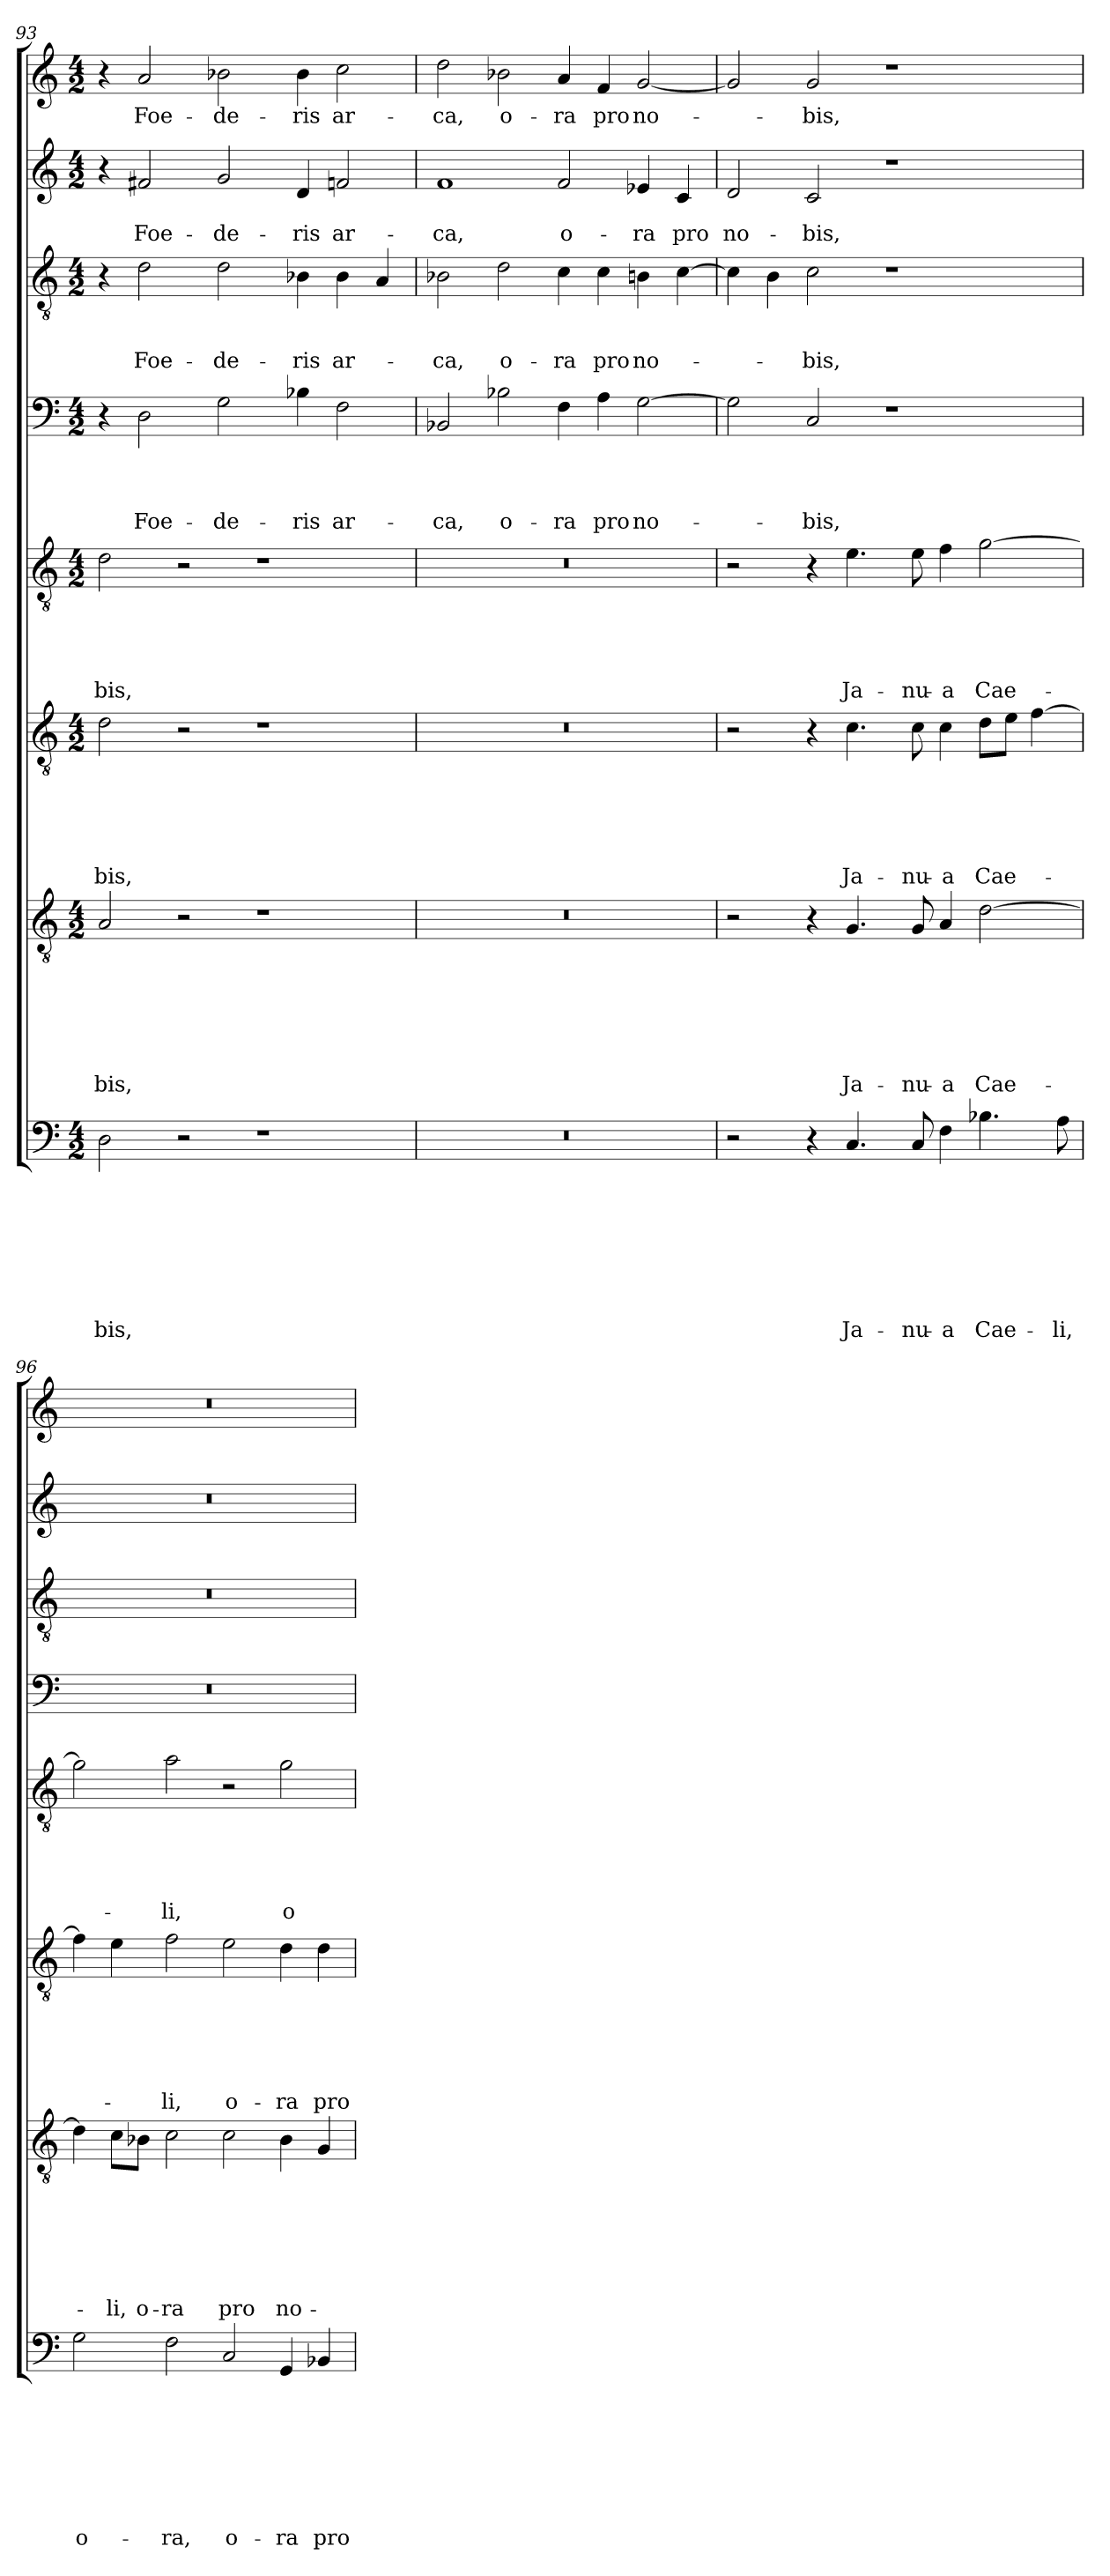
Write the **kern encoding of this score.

**kern	**text	**text	**text	**text	**text	**text	**text	**text	**kern	**text	**text	**text	**text	**text	**text	**text	**kern	**text	**text	**text	**text	**text	**text	**kern	**text	**text	**text	**text	**text	**kern	**text	**text	**text	**text	**kern	**text	**text	**text	**kern	**text	**text	**kern	**text
*part8	*part8	*part8	*part8	*part8	*part8	*part8	*part8	*part8	*part7	*part7	*part7	*part7	*part7	*part7	*part7	*part7	*part6	*part6	*part6	*part6	*part6	*part6	*part6	*part5	*part5	*part5	*part5	*part5	*part5	*part4	*part4	*part4	*part4	*part4	*part3	*part3	*part3	*part3	*part2	*part2	*part2	*part1	*part1
*staff8	*staff8	*staff8	*staff8	*staff8	*staff8	*staff8	*staff8	*staff8	*staff7	*staff7	*staff7	*staff7	*staff7	*staff7	*staff7	*staff7	*staff6	*staff6	*staff6	*staff6	*staff6	*staff6	*staff6	*staff5	*staff5	*staff5	*staff5	*staff5	*staff5	*staff4	*staff4	*staff4	*staff4	*staff4	*staff3	*staff3	*staff3	*staff3	*staff2	*staff2	*staff2	*staff1	*staff1
*clefF4	*	*	*	*	*	*	*	*	*clefGv2	*	*	*	*	*	*	*	*clefGv2	*	*	*	*	*	*	*clefGv2	*	*	*	*	*	*clefF4	*	*	*	*	*clefGv2	*	*	*	*clefG2	*	*	*clefG2	*
*k[]	*	*	*	*	*	*	*	*	*k[]	*	*	*	*	*	*	*	*k[]	*	*	*	*	*	*	*k[]	*	*	*	*	*	*k[]	*	*	*	*	*k[]	*	*	*	*k[]	*	*	*k[]	*
*a:	*	*	*	*	*	*	*	*	*a:	*	*	*	*	*	*	*	*a:	*	*	*	*	*	*	*a:	*	*	*	*	*	*a:	*	*	*	*	*a:	*	*	*	*a:	*	*	*a:	*
*M4/2	*	*	*	*	*	*	*	*	*M4/2	*	*	*	*	*	*	*	*M4/2	*	*	*	*	*	*	*M4/2	*	*	*	*	*	*M4/2	*	*	*	*	*M4/2	*	*	*	*M4/2	*	*	*M4/2	*
=93	=93	=93	=93	=93	=93	=93	=93	=93	=93	=93	=93	=93	=93	=93	=93	=93	=93	=93	=93	=93	=93	=93	=93	=93	=93	=93	=93	=93	=93	=93	=93	=93	=93	=93	=93	=93	=93	=93	=93	=93	=93	=93	=93
!	!	!	!	!	!	!	!	!LO:LY:b	!	!	!	!	!	!	!	!LO:LY:b	!	!	!	!	!	!	!LO:LY:b	!	!	!	!	!	!LO:LY:b	!	!	!	!	!	!	!	!	!	!	!	!	!	!
2D\	.	.	.	.	.	.	.	-bis,	2A/	.	.	.	.	.	.	-bis,	2d\	.	.	.	.	.	-bis,	2d\	.	.	.	.	-bis,	4r	.	.	.	.	4r	.	.	.	4r	.	.	4r	.
!	!	!	!	!	!	!	!	!	!	!	!	!	!	!	!	!	!	!	!	!	!	!	!	!	!	!	!	!	!	!	!	!	!	!LO:LY:b	!	!	!	!LO:LY:b	!	!	!LO:LY:b	!	!LO:LY:b
.	.	.	.	.	.	.	.	.	.	.	.	.	.	.	.	.	.	.	.	.	.	.	.	.	.	.	.	.	.	2D\	.	.	.	Foe-	2d\	.	.	Foe-	2f#X/	.	Foe-	2a/	Foe-
2r	.	.	.	.	.	.	.	.	2r	.	.	.	.	.	.	.	2r	.	.	.	.	.	.	2r	.	.	.	.	.	.	.	.	.	.	.	.	.	.	.	.	.	.	.
!	!	!	!	!	!	!	!	!	!	!	!	!	!	!	!	!	!	!	!	!	!	!	!	!	!	!	!	!	!	!	!	!	!	!LO:LY:b	!	!	!	!LO:LY:b	!	!	!LO:LY:b	!	!LO:LY:b
.	.	.	.	.	.	.	.	.	.	.	.	.	.	.	.	.	.	.	.	.	.	.	.	.	.	.	.	.	.	2G\	.	.	.	-de-	2d\	.	.	-de-	2g/	.	-de-	2b-X\	-de-
1r	.	.	.	.	.	.	.	.	1r	.	.	.	.	.	.	.	1r	.	.	.	.	.	.	1r	.	.	.	.	.	.	.	.	.	.	.	.	.	.	.	.	.	.	.
!	!	!	!	!	!	!	!	!	!	!	!	!	!	!	!	!	!	!	!	!	!	!	!	!	!	!	!	!	!	!	!	!	!	!LO:LY:b	!	!	!	!LO:LY:b	!	!	!LO:LY:b	!	!LO:LY:b
.	.	.	.	.	.	.	.	.	.	.	.	.	.	.	.	.	.	.	.	.	.	.	.	.	.	.	.	.	.	4B-X\	.	.	.	-ris	4B-X\	.	.	-ris	4d/	.	-ris	4b-\	-ris
!	!	!	!	!	!	!	!	!	!	!	!	!	!	!	!	!	!	!	!	!	!	!	!	!	!	!	!	!	!	!	!	!	!	!LO:LY:b	!	!	!	!LO:LY:b	!	!	!LO:LY:b	!	!LO:LY:b
.	.	.	.	.	.	.	.	.	.	.	.	.	.	.	.	.	.	.	.	.	.	.	.	.	.	.	.	.	.	2F\	.	.	.	ar-	4B-\	.	.	ar-	2fn/	.	ar-	2cc\	ar-
.	.	.	.	.	.	.	.	.	.	.	.	.	.	.	.	.	.	.	.	.	.	.	.	.	.	.	.	.	.	.	.	.	.	.	4A/	.	.	.	.	.	.	.	.
=94	=94	=94	=94	=94	=94	=94	=94	=94	=94	=94	=94	=94	=94	=94	=94	=94	=94	=94	=94	=94	=94	=94	=94	=94	=94	=94	=94	=94	=94	=94	=94	=94	=94	=94	=94	=94	=94	=94	=94	=94	=94	=94	=94
!	!	!	!	!	!	!	!	!	!	!	!	!	!	!	!	!	!	!	!	!	!	!	!	!	!	!	!	!	!	!	!	!	!	!LO:LY:b	!	!	!	!LO:LY:b	!	!	!LO:LY:b	!	!LO:LY:b
0r	.	.	.	.	.	.	.	.	0r	.	.	.	.	.	.	.	0r	.	.	.	.	.	.	0r	.	.	.	.	.	2BB-X/	.	.	.	-ca,	2B-X\	.	.	-ca,	1f	.	-ca,	2dd\	-ca,
!	!	!	!	!	!	!	!	!	!	!	!	!	!	!	!	!	!	!	!	!	!	!	!	!	!	!	!	!	!	!	!	!	!	!LO:LY:b	!	!	!	!LO:LY:b	!	!	!	!	!LO:LY:b
.	.	.	.	.	.	.	.	.	.	.	.	.	.	.	.	.	.	.	.	.	.	.	.	.	.	.	.	.	.	2B-X\	.	.	.	o-	2d\	.	.	o-	.	.	.	2b-X\	o-
!	!	!	!	!	!	!	!	!	!	!	!	!	!	!	!	!	!	!	!	!	!	!	!	!	!	!	!	!	!	!	!	!	!	!LO:LY:b	!	!	!	!LO:LY:b	!	!	!LO:LY:b	!	!LO:LY:b
.	.	.	.	.	.	.	.	.	.	.	.	.	.	.	.	.	.	.	.	.	.	.	.	.	.	.	.	.	.	4F\	.	.	.	-ra	4c\	.	.	-ra	2f/	.	o-	4a/	-ra
!	!	!	!	!	!	!	!	!	!	!	!	!	!	!	!	!	!	!	!	!	!	!	!	!	!	!	!	!	!	!	!	!	!	!LO:LY:b	!	!	!	!LO:LY:b	!	!	!	!	!LO:LY:b
.	.	.	.	.	.	.	.	.	.	.	.	.	.	.	.	.	.	.	.	.	.	.	.	.	.	.	.	.	.	4A\	.	.	.	pro	4c\	.	.	pro	.	.	.	4f/	pro
!	!	!	!	!	!	!	!	!	!	!	!	!	!	!	!	!	!	!	!	!	!	!	!	!	!	!	!	!	!	!	!	!	!	!LO:LY:b	!	!	!	!LO:LY:b	!	!	!LO:LY:b	!	!LO:LY:b
.	.	.	.	.	.	.	.	.	.	.	.	.	.	.	.	.	.	.	.	.	.	.	.	.	.	.	.	.	.	[2G\	.	.	.	no-	4Bn\	.	.	no-	4e-X/	.	-ra	[2g/	no-
!	!	!	!	!	!	!	!	!	!	!	!	!	!	!	!	!	!	!	!	!	!	!	!	!	!	!	!	!	!	!	!	!	!	!	!	!	!	!	!	!	!LO:LY:b	!	!
.	.	.	.	.	.	.	.	.	.	.	.	.	.	.	.	.	.	.	.	.	.	.	.	.	.	.	.	.	.	.	.	.	.	.	[4c\	.	.	.	4c/	.	pro	.	.
!!LO:LB:g=z
=95	=95	=95	=95	=95	=95	=95	=95	=95	=95	=95	=95	=95	=95	=95	=95	=95	=95	=95	=95	=95	=95	=95	=95	=95	=95	=95	=95	=95	=95	=95	=95	=95	=95	=95	=95	=95	=95	=95	=95	=95	=95	=95	=95
!	!	!	!	!	!	!	!	!	!	!	!	!	!	!	!	!	!	!	!	!	!	!	!	!	!	!	!	!	!	!	!	!	!	!	!	!	!	!	!	!	!LO:LY:b	!	!
2r	.	.	.	.	.	.	.	.	2r	.	.	.	.	.	.	.	2r	.	.	.	.	.	.	2r	.	.	.	.	.	2G\]	.	.	.	.	4c\]	.	.	.	2d/	.	no-	2g/]	.
.	.	.	.	.	.	.	.	.	.	.	.	.	.	.	.	.	.	.	.	.	.	.	.	.	.	.	.	.	.	.	.	.	.	.	4B\	.	.	.	.	.	.	.	.
!	!	!	!	!	!	!	!	!	!	!	!	!	!	!	!	!	!	!	!	!	!	!	!	!	!	!	!	!	!	!	!	!	!	!LO:LY:b	!	!	!	!LO:LY:b	!	!	!LO:LY:b	!	!LO:LY:b
4r	.	.	.	.	.	.	.	.	4r	.	.	.	.	.	.	.	4r	.	.	.	.	.	.	4r	.	.	.	.	.	2C/	.	.	.	-bis,	2c\	.	.	-bis,	2c/	.	-bis,	2g/	-bis,
!	!	!	!	!	!	!	!	!LO:LY:b	!	!	!	!	!	!	!	!LO:LY:b	!	!	!	!	!	!	!LO:LY:b	!	!	!	!	!	!LO:LY:b	!	!	!	!	!	!	!	!	!	!	!	!	!	!
4.C/	.	.	.	.	.	.	.	Ja-	4.G/	.	.	.	.	.	.	Ja-	4.c\	.	.	.	.	.	Ja-	4.e\	.	.	.	.	Ja-	.	.	.	.	.	.	.	.	.	.	.	.	.	.
.	.	.	.	.	.	.	.	.	.	.	.	.	.	.	.	.	.	.	.	.	.	.	.	.	.	.	.	.	.	1r	.	.	.	.	1r	.	.	.	1r	.	.	1r	.
!	!	!	!	!	!	!	!	!LO:LY:b	!	!	!	!	!	!	!	!LO:LY:b	!	!	!	!	!	!	!LO:LY:b	!	!	!	!	!	!LO:LY:b	!	!	!	!	!	!	!	!	!	!	!	!	!	!
8C/	.	.	.	.	.	.	.	-nu-	8G/	.	.	.	.	.	.	-nu-	8c\	.	.	.	.	.	-nu-	8e\	.	.	.	.	-nu-	.	.	.	.	.	.	.	.	.	.	.	.	.	.
!	!	!	!	!	!	!	!	!LO:LY:b	!	!	!	!	!	!	!	!LO:LY:b	!	!	!	!	!	!	!LO:LY:b	!	!	!	!	!	!LO:LY:b	!	!	!	!	!	!	!	!	!	!	!	!	!	!
4F\	.	.	.	.	.	.	.	-a	4A/	.	.	.	.	.	.	-a	4c\	.	.	.	.	.	-a	4f\	.	.	.	.	-a	.	.	.	.	.	.	.	.	.	.	.	.	.	.
!	!	!	!	!	!	!	!	!LO:LY:b	!	!	!	!	!	!	!	!LO:LY:b	!	!	!	!	!	!	!LO:LY:b	!	!	!	!	!	!LO:LY:b	!	!	!	!	!	!	!	!	!	!	!	!	!	!
4.B-X\	.	.	.	.	.	.	.	Cae-	[2d\	.	.	.	.	.	.	Cae-	8d\L	.	.	.	.	.	Cae-	[2g\	.	.	.	.	Cae-	.	.	.	.	.	.	.	.	.	.	.	.	.	.
.	.	.	.	.	.	.	.	.	.	.	.	.	.	.	.	.	8e\J	.	.	.	.	.	.	.	.	.	.	.	.	.	.	.	.	.	.	.	.	.	.	.	.	.	.
.	.	.	.	.	.	.	.	.	.	.	.	.	.	.	.	.	[4f\	.	.	.	.	.	.	.	.	.	.	.	.	.	.	.	.	.	.	.	.	.	.	.	.	.	.
!	!	!	!	!	!	!	!	!LO:LY:b	!	!	!	!	!	!	!	!	!	!	!	!	!	!	!	!	!	!	!	!	!	!	!	!	!	!	!	!	!	!	!	!	!	!	!
8A\	.	.	.	.	.	.	.	-li,	.	.	.	.	.	.	.	.	.	.	.	.	.	.	.	.	.	.	.	.	.	.	.	.	.	.	.	.	.	.	.	.	.	.	.
=96	=96	=96	=96	=96	=96	=96	=96	=96	=96	=96	=96	=96	=96	=96	=96	=96	=96	=96	=96	=96	=96	=96	=96	=96	=96	=96	=96	=96	=96	=96	=96	=96	=96	=96	=96	=96	=96	=96	=96	=96	=96	=96	=96
!	!	!	!	!	!	!	!	!LO:LY:b	!	!	!	!	!	!	!	!	!	!	!	!	!	!	!	!	!	!	!	!	!	!	!	!	!	!	!	!	!	!	!	!	!	!	!
2G\	.	.	.	.	.	.	.	o-	4d\]	.	.	.	.	.	.	.	4f\]	.	.	.	.	.	.	2g\]	.	.	.	.	.	0r	.	.	.	.	0r	.	.	.	0r	.	.	0r	.
!	!	!	!	!	!	!	!	!	!	!	!	!	!	!	!	!LO:LY:b	!	!	!	!	!	!	!	!	!	!	!	!	!	!	!	!	!	!	!	!	!	!	!	!	!	!	!
.	.	.	.	.	.	.	.	.	8c\L	.	.	.	.	.	.	-li,	4e\	.	.	.	.	.	.	.	.	.	.	.	.	.	.	.	.	.	.	.	.	.	.	.	.	.	.
!	!	!	!	!	!	!	!	!	!	!	!	!	!	!	!	!LO:LY:b	!	!	!	!	!	!	!	!	!	!	!	!	!	!	!	!	!	!	!	!	!	!	!	!	!	!	!
.	.	.	.	.	.	.	.	.	8B-X\J	.	.	.	.	.	.	o-	.	.	.	.	.	.	.	.	.	.	.	.	.	.	.	.	.	.	.	.	.	.	.	.	.	.	.
!	!	!	!	!	!	!	!	!LO:LY:b	!	!	!	!	!	!	!	!LO:LY:b	!	!	!	!	!	!	!LO:LY:b	!	!	!	!	!	!LO:LY:b	!	!	!	!	!	!	!	!	!	!	!	!	!	!
2F\	.	.	.	.	.	.	.	-ra,	2c\	.	.	.	.	.	.	-ra	2f\	.	.	.	.	.	-li,	2a\	.	.	.	.	-li,	.	.	.	.	.	.	.	.	.	.	.	.	.	.
!	!	!	!	!	!	!	!	!LO:LY:b	!	!	!	!	!	!	!	!LO:LY:b	!	!	!	!	!	!	!LO:LY:b	!	!	!	!	!	!	!	!	!	!	!	!	!	!	!	!	!	!	!	!
2C/	.	.	.	.	.	.	.	o-	2c\	.	.	.	.	.	.	pro	2e\	.	.	.	.	.	o-	2r	.	.	.	.	.	.	.	.	.	.	.	.	.	.	.	.	.	.	.
!	!	!	!	!	!	!	!	!LO:LY:b	!	!	!	!	!	!	!	!LO:LY:b	!	!	!	!	!	!	!LO:LY:b	!	!	!	!	!	!LO:LY:b	!	!	!	!	!	!	!	!	!	!	!	!	!	!
4GG/	.	.	.	.	.	.	.	-ra	4B-\	.	.	.	.	.	.	no-	4d\	.	.	.	.	.	-ra	2g\	.	.	.	.	o-	.	.	.	.	.	.	.	.	.	.	.	.	.	.
!	!	!	!	!	!	!	!	!LO:LY:b	!	!	!	!	!	!	!	!	!	!	!	!	!	!	!LO:LY:b	!	!	!	!	!	!	!	!	!	!	!	!	!	!	!	!	!	!	!	!
4BB-X/	.	.	.	.	.	.	.	pro	4G/	.	.	.	.	.	.	.	4d\	.	.	.	.	.	pro	.	.	.	.	.	.	.	.	.	.	.	.	.	.	.	.	.	.	.	.
=	=	=	=	=	=	=	=	=	=	=	=	=	=	=	=	=	=	=	=	=	=	=	=	=	=	=	=	=	=	=	=	=	=	=	=	=	=	=	=	=	=	=	=
*-	*-	*-	*-	*-	*-	*-	*-	*-	*-	*-	*-	*-	*-	*-	*-	*-	*-	*-	*-	*-	*-	*-	*-	*-	*-	*-	*-	*-	*-	*-	*-	*-	*-	*-	*-	*-	*-	*-	*-	*-	*-	*-	*-
